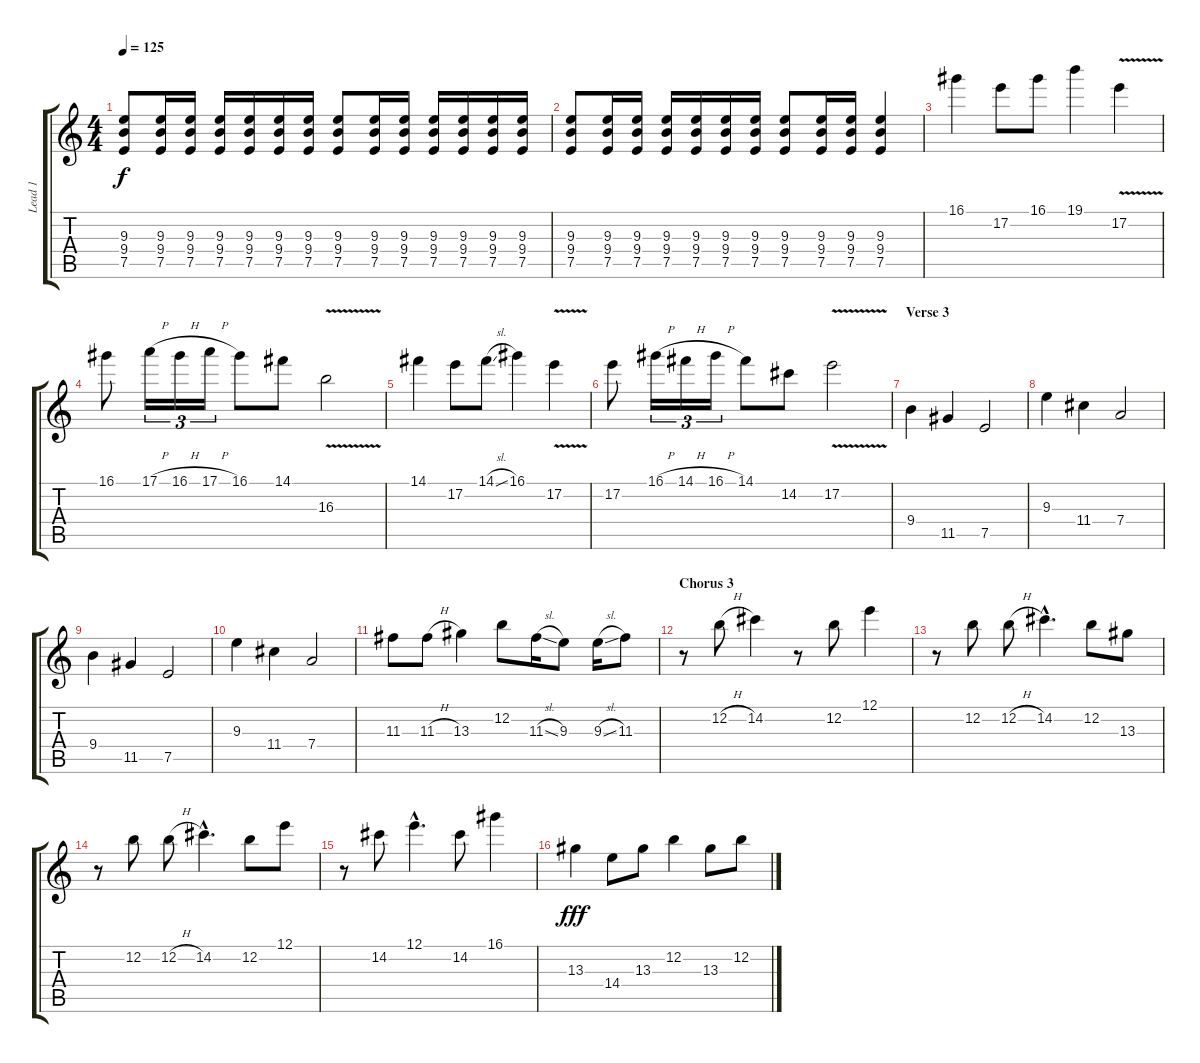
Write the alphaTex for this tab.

\track ("Lead 1" "Lead 1") {instrument overdrivenguitar}
\staff {score tabs}
\tuning (E4 B3 G3 D3 A2 E2) {hide}
\ts (4 4)
\tempo 125
\clef g2
\ks c
(9.3 9.4 7.5).8{dy f} (9.3 9.4 7.5).16 (9.3 9.4 7.5).16 (9.3 9.4 7.5).16 (9.3 9.4 7.5).16 (9.3 9.4 7.5).16 (9.3 9.4 7.5).16 (9.3 9.4 7.5).8 (9.3 9.4 7.5).16 (9.3 9.4 7.5).16 (9.3 9.4 7.5).16 (9.3 9.4 7.5).16 (9.3 9.4 7.5).16 (9.3 9.4 7.5).16 |
(9.3 9.4 7.5).8 (9.3 9.4 7.5).16 (9.3 9.4 7.5).16 (9.3 9.4 7.5).16 (9.3 9.4 7.5).16 (9.3 9.4 7.5).16 (9.3 9.4 7.5).16 (9.3 9.4 7.5).8 (9.3 9.4 7.5).16 (9.3 9.4 7.5).16 (9.3 9.4 7.5).4 |
16.1.4 17.2.8 16.1.8 19.1.4 17.2{v}.4 |
16.1.8 17.1{h}.16{tu (3 2)} 16.1{h}.16{tu (3 2)} 17.1{h}.16{tu (3 2)} 16.1.8 14.1.8 16.3{v}.2 |
14.1.4 17.2.8 14.1{sl}.8 16.1.4 17.2{v}.4 |
17.2.8 16.1{h}.16{tu (3 2)} 14.1{h}.16{tu (3 2)} 16.1{h}.16{tu (3 2)} 14.1.8 14.2.8 17.2{v}.2 |
\section ("" "Verse 3")
9.4.4 11.5.4 7.5.2 |
9.3.4 11.4.4 7.4.2 |
9.4.4 11.5.4 7.5.2 |
9.3.4 11.4.4 7.4.2 |
11.3.8 11.3{h}.8 13.3.4 12.2.8 11.3{sl}.16 9.3.8 9.3{sl}.16 11.3.8 |
\section ("" "Chorus 3")
r.8 12.2{h}.8 14.2.4 r.8 12.2.8 12.1.4 |
r.8 12.2.8 12.2{h}.8 14.2{hac}.4{d} 12.2.8 13.3.8 |
r.8 12.2.8 12.2{h}.8 14.2{hac}.4{d} 12.2.8 12.1.8 |
r.8 14.2.8 12.1{hac}.4{d} 14.2.8 16.1.4 |
13.3.4{dy fff} 14.4.8 13.3.8 12.2.4 13.3.8 12.2.8
